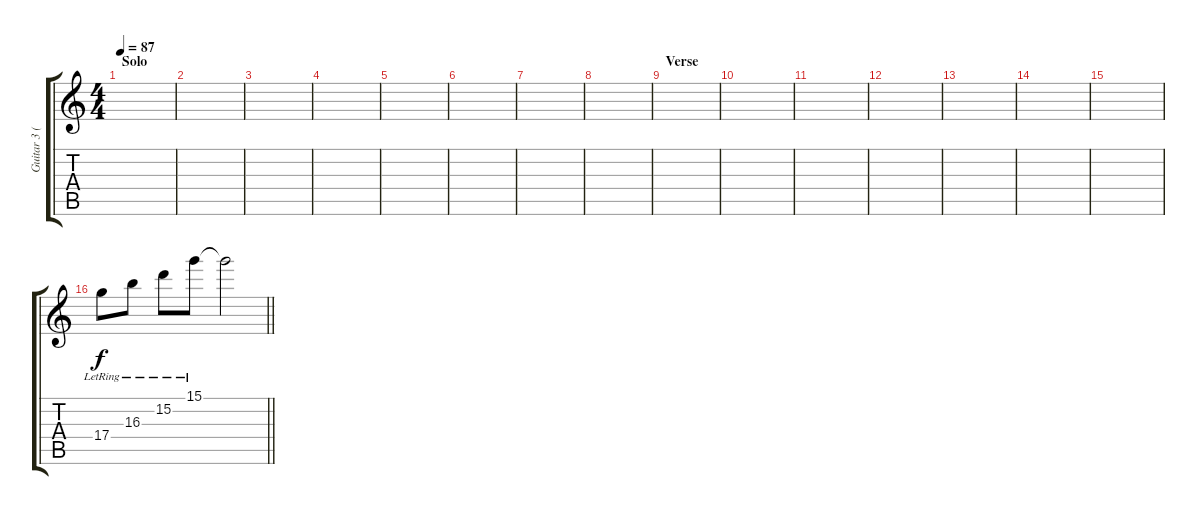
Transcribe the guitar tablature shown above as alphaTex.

\track ("Guitar 3 (Clean)" "Guitar 3 (") {instrument electricguitarjazz}
\staff {score tabs}
\tuning (E4 B3 G3 D3 A2 E2) {hide}
\ts (4 4)
\section ("" "Solo")
\tempo 87
\clef g2
\ks c
|
|
|
|
|
|
|
|
\section ("" "Verse")
|
|
|
|
|
|
|
\barLineRight lightlight
17.4{lr}.8 16.3{lr}.8 15.2{lr}.8 15.1{lr}.8 15.1{t}.2
